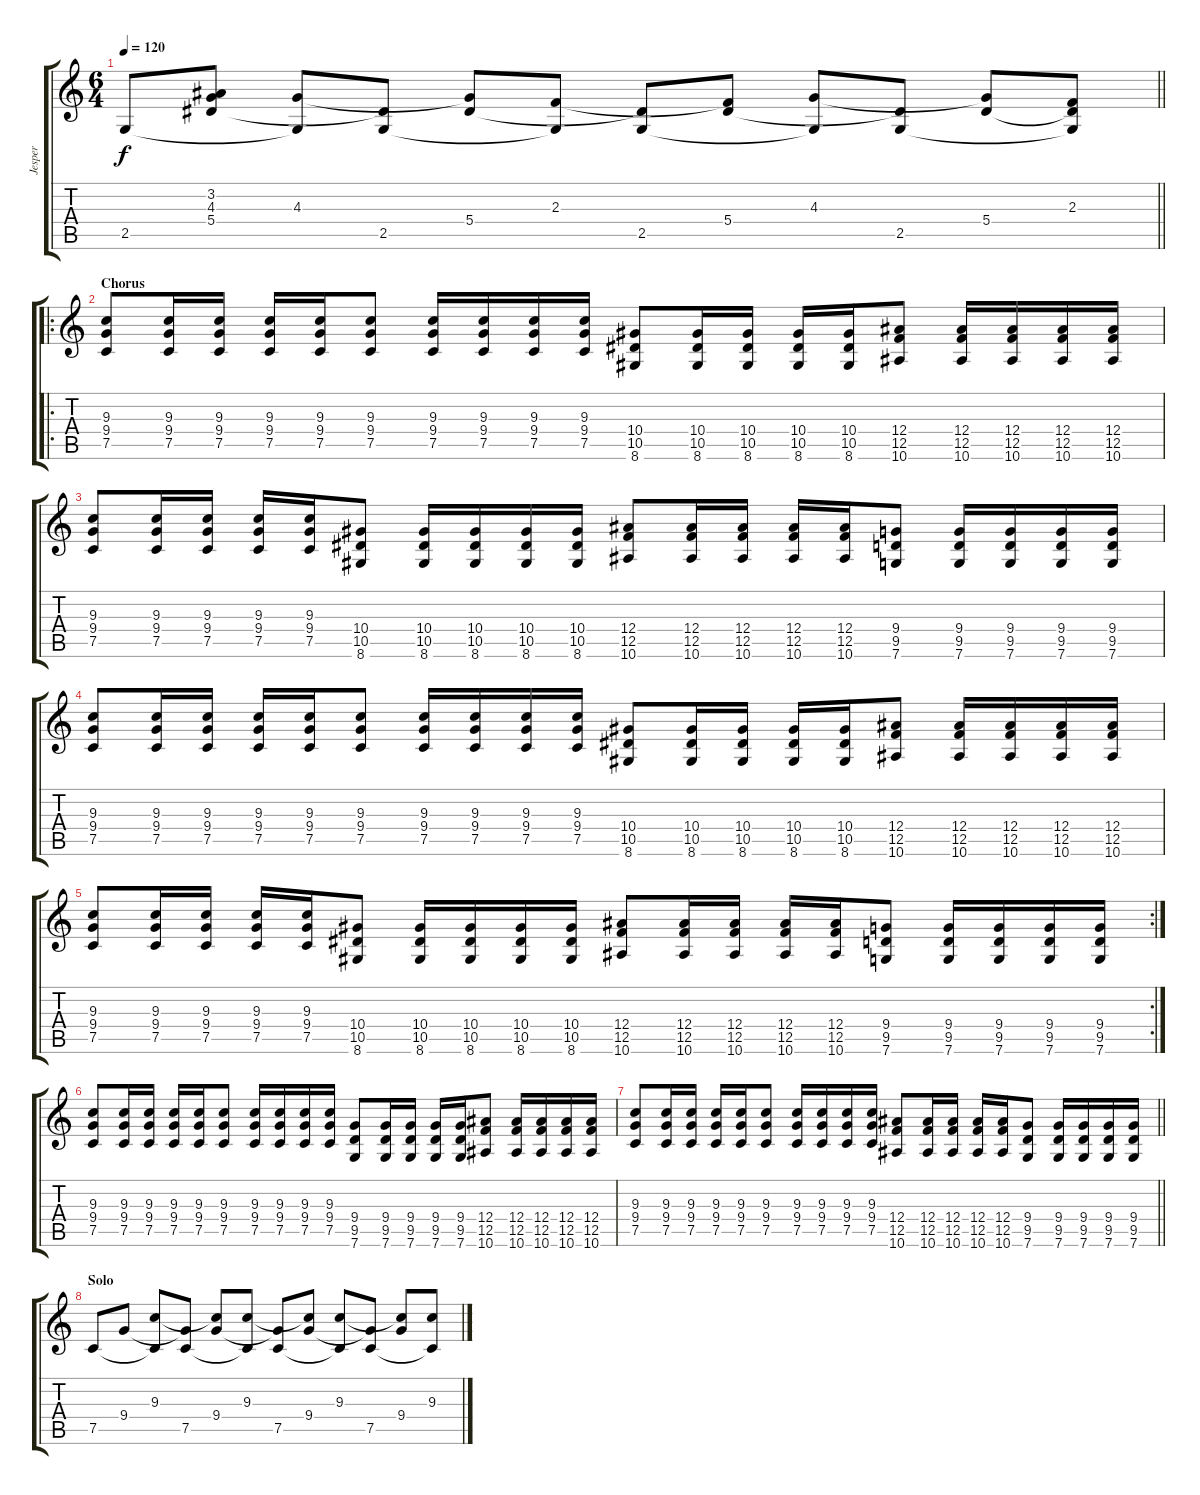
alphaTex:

\track ("Jesper" "Jesper") {instrument acousticguitarsteel}
\staff {score tabs}
\tuning (C4 G3 Eb3 Bb2 F2 C2) {hide}
\ts (6 4)
\tempo 120
\clef g2
\barLineRight lightlight
\ks c
2.5.8{dy f} (3.2{t} 4.3{t} 5.4).8 (4.3 2.5{t}).8 (5.4{t} 2.5).8 (4.3{t} 5.4).8 (2.3 2.5{t}).8 (5.4{t} 2.5).8 (2.3{t} 5.4).8 (4.3 2.5{t}).8 (5.4{t} 2.5).8 (4.3{t} 5.4).8 (2.3 5.4{t} 2.5{t}).8 |
\ro
\section ("" "Chorus")
(9.3 9.4 7.5).8 (9.3 9.4 7.5).16 (9.3 9.4 7.5).16 (9.3 9.4 7.5).16 (9.3 9.4 7.5).16 (9.3 9.4 7.5).8 (9.3 9.4 7.5).16 (9.3 9.4 7.5).16 (9.3 9.4 7.5).16 (9.3 9.4 7.5).16 (10.4 10.5 8.6).8 (10.4 10.5 8.6).16 (10.4 10.5 8.6).16 (10.4 10.5 8.6).16 (10.4 10.5 8.6).16 (12.4 12.5 10.6).8 (12.4 12.5 10.6).16 (12.4 12.5 10.6).16 (12.4 12.5 10.6).16 (12.4 12.5 10.6).16 |
(9.3 9.4 7.5).8 (9.3 9.4 7.5).16 (9.3 9.4 7.5).16 (9.3 9.4 7.5).16 (9.3 9.4 7.5).16 (10.4 10.5 8.6).8 (10.4 10.5 8.6).16 (10.4 10.5 8.6).16 (10.4 10.5 8.6).16 (10.4 10.5 8.6).16 (12.4 12.5 10.6).8 (12.4 12.5 10.6).16 (12.4 12.5 10.6).16 (12.4 12.5 10.6).16 (12.4 12.5 10.6).16 (9.4 9.5 7.6).8 (9.4 9.5 7.6).16 (9.4 9.5 7.6).16 (9.4 9.5 7.6).16 (9.4 9.5 7.6).16 |
(9.3 9.4 7.5).8 (9.3 9.4 7.5).16 (9.3 9.4 7.5).16 (9.3 9.4 7.5).16 (9.3 9.4 7.5).16 (9.3 9.4 7.5).8 (9.3 9.4 7.5).16 (9.3 9.4 7.5).16 (9.3 9.4 7.5).16 (9.3 9.4 7.5).16 (10.4 10.5 8.6).8 (10.4 10.5 8.6).16 (10.4 10.5 8.6).16 (10.4 10.5 8.6).16 (10.4 10.5 8.6).16 (12.4 12.5 10.6).8 (12.4 12.5 10.6).16 (12.4 12.5 10.6).16 (12.4 12.5 10.6).16 (12.4 12.5 10.6).16 |
\rc 2
(9.3 9.4 7.5).8 (9.3 9.4 7.5).16 (9.3 9.4 7.5).16 (9.3 9.4 7.5).16 (9.3 9.4 7.5).16 (10.4 10.5 8.6).8 (10.4 10.5 8.6).16 (10.4 10.5 8.6).16 (10.4 10.5 8.6).16 (10.4 10.5 8.6).16 (12.4 12.5 10.6).8 (12.4 12.5 10.6).16 (12.4 12.5 10.6).16 (12.4 12.5 10.6).16 (12.4 12.5 10.6).16 (9.4 9.5 7.6).8 (9.4 9.5 7.6).16 (9.4 9.5 7.6).16 (9.4 9.5 7.6).16 (9.4 9.5 7.6).16 |
(9.3 9.4 7.5).8 (9.3 9.4 7.5).16 (9.3 9.4 7.5).16 (9.3 9.4 7.5).16 (9.3 9.4 7.5).16 (9.3 9.4 7.5).8 (9.3 9.4 7.5).16 (9.3 9.4 7.5).16 (9.3 9.4 7.5).16 (9.3 9.4 7.5).16 (9.4 9.5 7.6).8 (9.4 9.5 7.6).16 (9.4 9.5 7.6).16 (9.4 9.5 7.6).16 (9.4 9.5 7.6).16 (12.4 12.5 10.6).8 (12.4 12.5 10.6).16 (12.4 12.5 10.6).16 (12.4 12.5 10.6).16 (12.4 12.5 10.6).16 |
\barLineRight lightlight
(9.3 9.4 7.5).8 (9.3 9.4 7.5).16 (9.3 9.4 7.5).16 (9.3 9.4 7.5).16 (9.3 9.4 7.5).16 (9.3 9.4 7.5).8 (9.3 9.4 7.5).16 (9.3 9.4 7.5).16 (9.3 9.4 7.5).16 (9.3 9.4 7.5).16 (12.4 12.5 10.6).8 (12.4 12.5 10.6).16 (12.4 12.5 10.6).16 (12.4 12.5 10.6).16 (12.4 12.5 10.6).16 (9.4 9.5 7.6).8 (9.4 9.5 7.6).16 (9.4 9.5 7.6).16 (9.4 9.5 7.6).16 (9.4 9.5 7.6).16 |
\section ("" "Solo")
7.5.8 9.4.8 (9.3 7.5{t}).8 (9.4{t} 7.5).8 (9.3{t} 9.4).8 (9.3 7.5{t}).8 (9.4{t} 7.5).8 (9.3{t} 9.4).8 (9.3 7.5{t}).8 (9.4{t} 7.5).8 (9.3{t} 9.4).8 (9.3 7.5{t}).8
